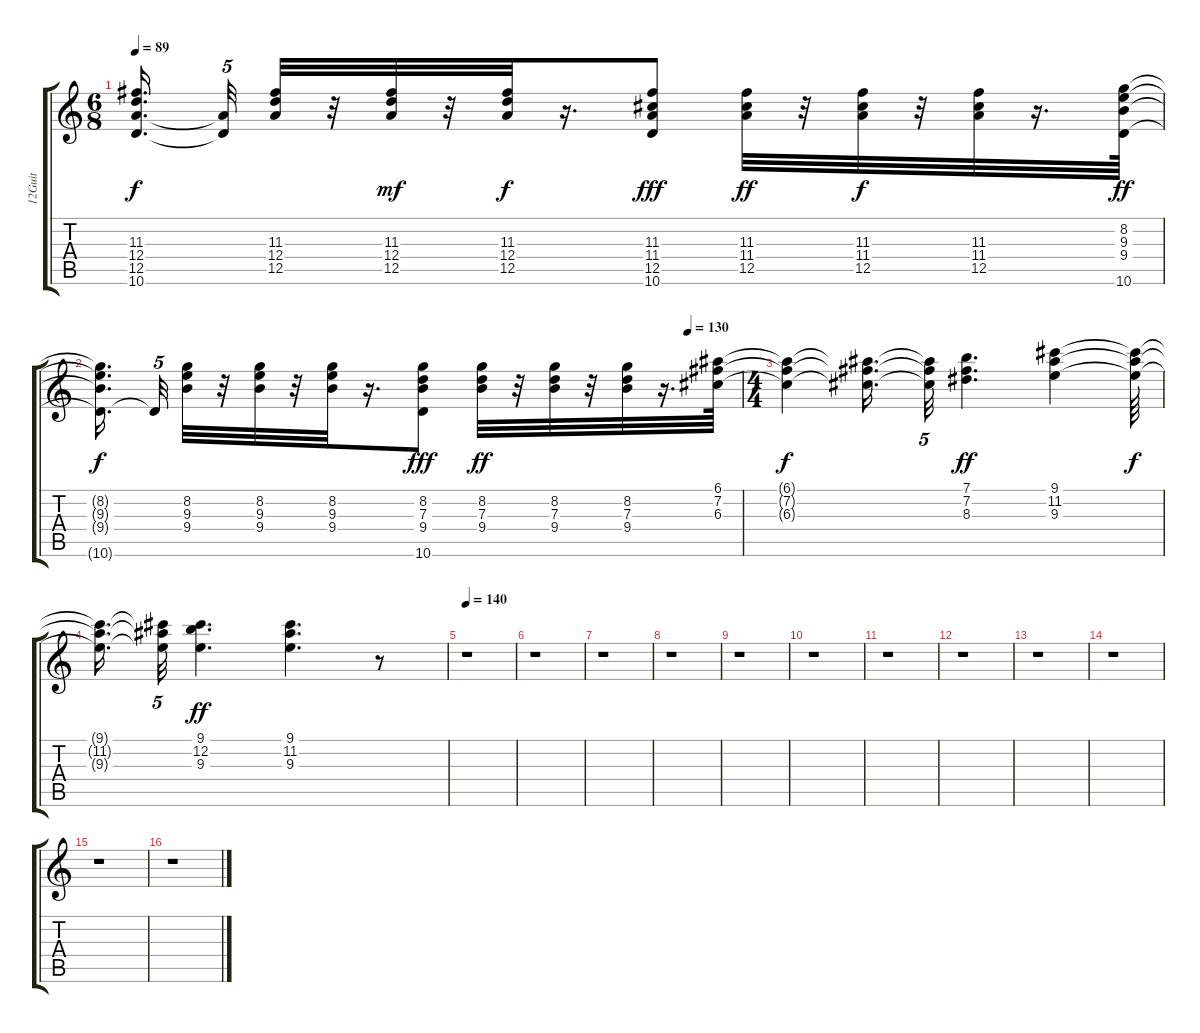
\track ("12Guit" "12Guit") {instrument acousticguitarsteel}
\staff {score tabs}
\tuning (E4 B3 G3 D3 A2 E2) {hide}
\ts (6 8)
\tempo 89
\clef g2
\ks c
(11.3{t} 12.4{t} 12.5{t} 10.6{t}).16{d dy f beam splitsecondary} (12.5{t} 10.6{t}).32{tu (5 4)} (11.3 12.4 12.5).32 r.32 (11.3 12.4 12.5).32{dy mf} r.32 (11.3 12.4 12.5).32{dy f} r.16{d} (11.3 11.4 12.5 10.6).8{dy fff} (11.3 11.4 12.5).32{dy ff} r.32 (11.3 11.4 12.5).32{dy f} r.32 (11.3 11.4 12.5).32 r.16{d} (8.2 9.3 9.4 10.6).64{dy ff} |
\tempo (130 0.9166666666666666)
(8.2{t} 9.3{t} 9.4{t} 10.6{t}).16{d dy f beam splitsecondary} 10.6{t}.32{tu (5 4)} (8.2 9.3 9.4).32 r.32 (8.2 9.3 9.4).32 r.32 (8.2 9.3 9.4).32 r.16{d} (8.2 7.3 9.4 10.6).8{dy fff} (8.2 7.3 9.4).32{dy ff} r.32 (8.2 7.3 9.4).32 r.32 (8.2 7.3 9.4).32 r.16{d} (6.1 7.2 6.3).64 |
\ts (4 4)
(6.1{t} 7.2{t} 6.3{t}).4{dy f} (6.1{t} 7.2{t} 6.3{t}).16{d} (6.1{t} 7.2{t} 6.3{t}).32{tu (5 4)} (7.1 7.2 8.3).4{d dy ff} (9.1 11.2 9.3).4 (9.1{t} 11.2{t} 9.3{t}).64{dy f} |
(9.1{t} 11.2{t} 9.3{t}).16{d} (9.1{t} 11.2{t} 9.3{t}).32{tu (5 4)} (9.1 12.2 9.3).4{d dy ff} (9.1 11.2 9.3).4{d} r.8 |
\tempo 140
r.1 |
r.1 |
r.1 |
r.1 |
r.1 |
r.1 |
r.1 |
r.1 |
r.1 |
r.1 |
r.1 |
r.1
